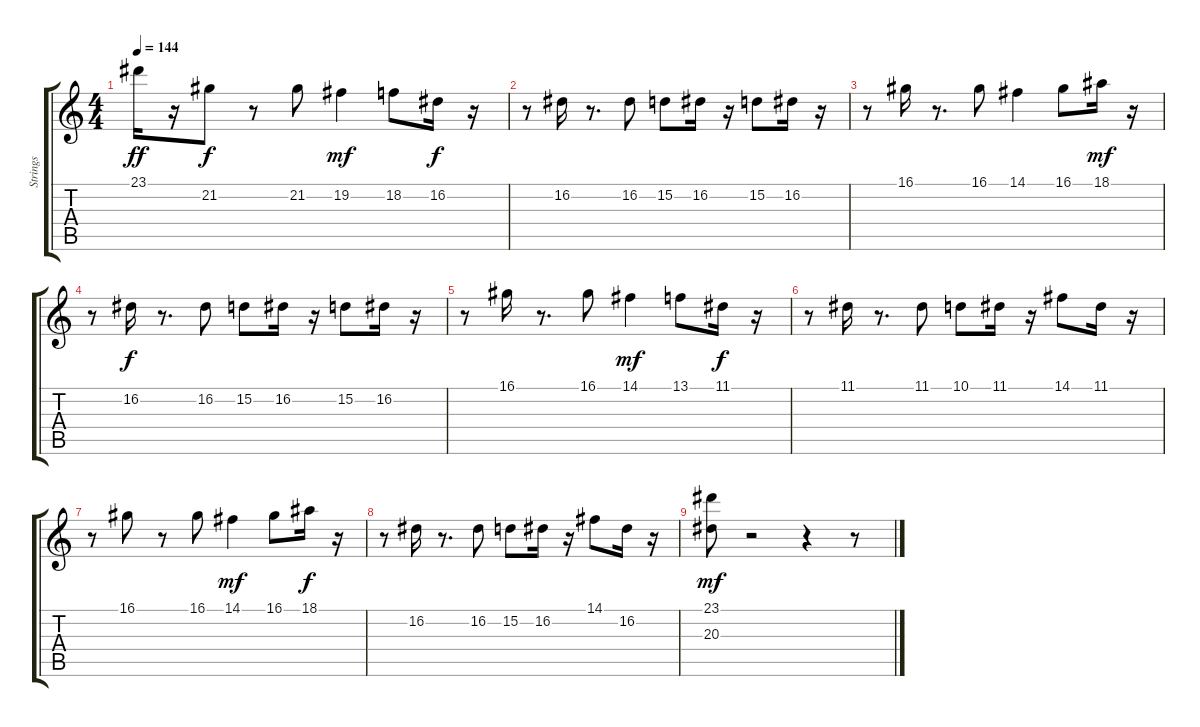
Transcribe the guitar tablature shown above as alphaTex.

\track ("Strings" "Strings") {instrument stringensemble1}
\staff {score tabs}
\tuning (E4 B3 G3 D3 A2 E2) {hide}
\ts (4 4)
\tempo 144
\clef g2
\ks c
23.1.16{dy ff} r.16 21.2.8{dy f} r.8 21.2.8 19.2.4{dy mf} 18.2.8 16.2.16{dy f} r.16 |
r.8 16.2.16 r.8{d} 16.2.8 15.2.8 16.2.16 r.16 15.2.8 16.2.16 r.16 |
r.8 16.1.16 r.8{d} 16.1.8 14.1.4 16.1.8 18.1.16{dy mf} r.16 |
r.8 16.2.16{dy f} r.8{d} 16.2.8 15.2.8 16.2.16 r.16 15.2.8 16.2.16 r.16 |
r.8 16.1.16 r.8{d} 16.1.8 14.1.4{dy mf} 13.1.8 11.1.16{dy f} r.16 |
r.8 11.1.16 r.8{d} 11.1.8 10.1.8 11.1.16 r.16 14.1.8 11.1.16 r.16 |
r.8 16.1.8 r.8 16.1.8 14.1.4{dy mf} 16.1.8 18.1.16{dy f} r.16 |
r.8 16.2.16 r.8{d} 16.2.8 15.2.8 16.2.16 r.16 14.1.8 16.2.16 r.16 |
(23.1 20.3).8{dy mf} r.2 r.4 r.8
